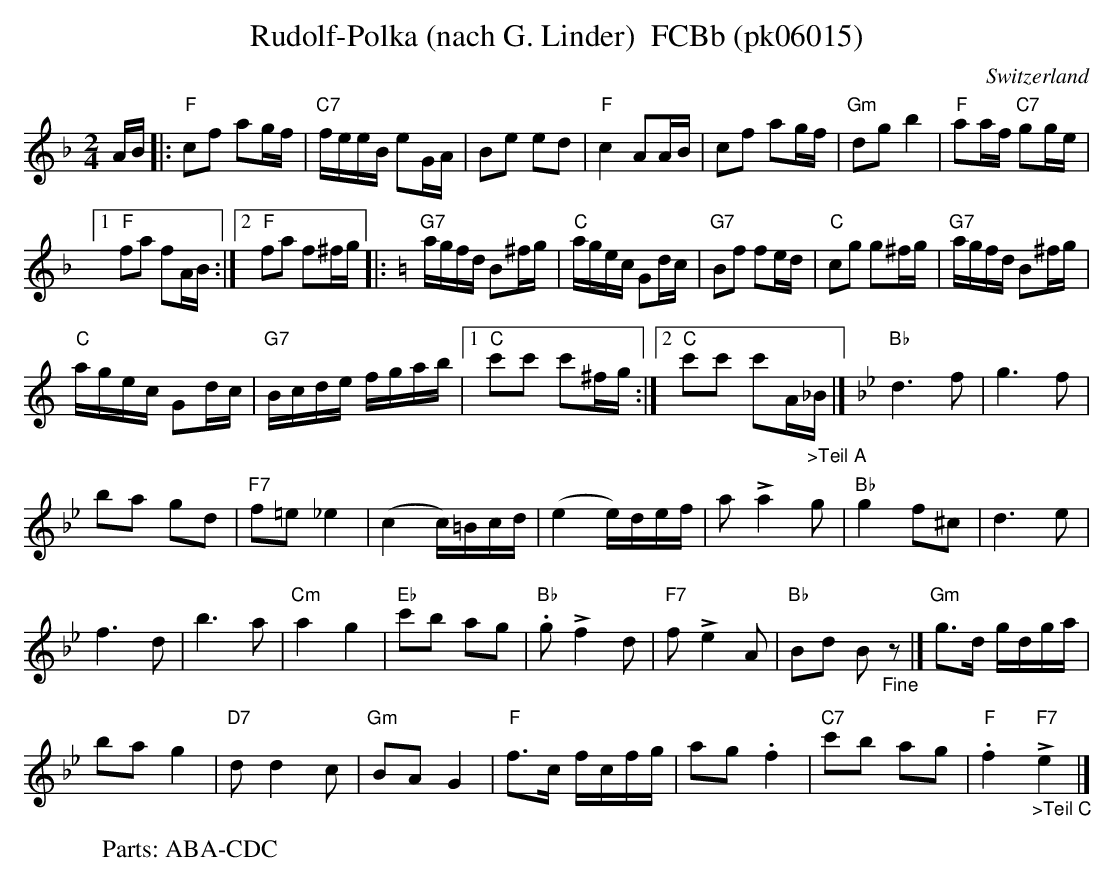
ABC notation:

X:1
T: Rudolf-Polka (nach G. Linder)  FCBb (pk06015)
O:Switzerland
M:2/4
L:1/16
K:F major
AB |: "F"c2f2 a2gf | "C7"feeB e2GA | B2e2 e2d2 | "F"c4 A2AB | c2f2 a2gf | "Gm"d2g2 b4 | "F"a2af "C7"g2ge |1
"F"f2a2 f2AB :|2 "F"f2a2 f2^fg [K:C] |: "G7"agfd B2^fg | "C"agec G2dc | "G7"B2f2 f2ed | "C"c2g2 g2^fg | "G7"agfd B2^fg |
"C"agec G2dc | "G7"Bcde fgab |1 "C"c'2c'2 c'2^fg :|2 "C"c'2c'2 c'2A"_>Teil A"_B |] [K:Bb] [L:1/8] "Bb"d3f | g3f |
ba gd | "F7"f=e_e2 | (c2c/)=B/c/d/ | (e2e/)d/e/f/ | a!>!a2g | "Bb"g2 f^c | d3e |
f3d | b3a | "Cm"a2g2 | "Eb"c'b ag | ."Bb"g!>!f2d | "F7"f!>!e2A | "Bb"Bd B"_Fine"z |] "Gm"g>d g/d/g/a/ |
bag2 | "D7"dd2c | "Gm"BAG2 | "F"f>c f/c/f/g/ | ag.f2 | "C7"c'b ag | "F".f2!>!"_>Teil C""F7"e2 |]
W:Parts: ABA-CDC
